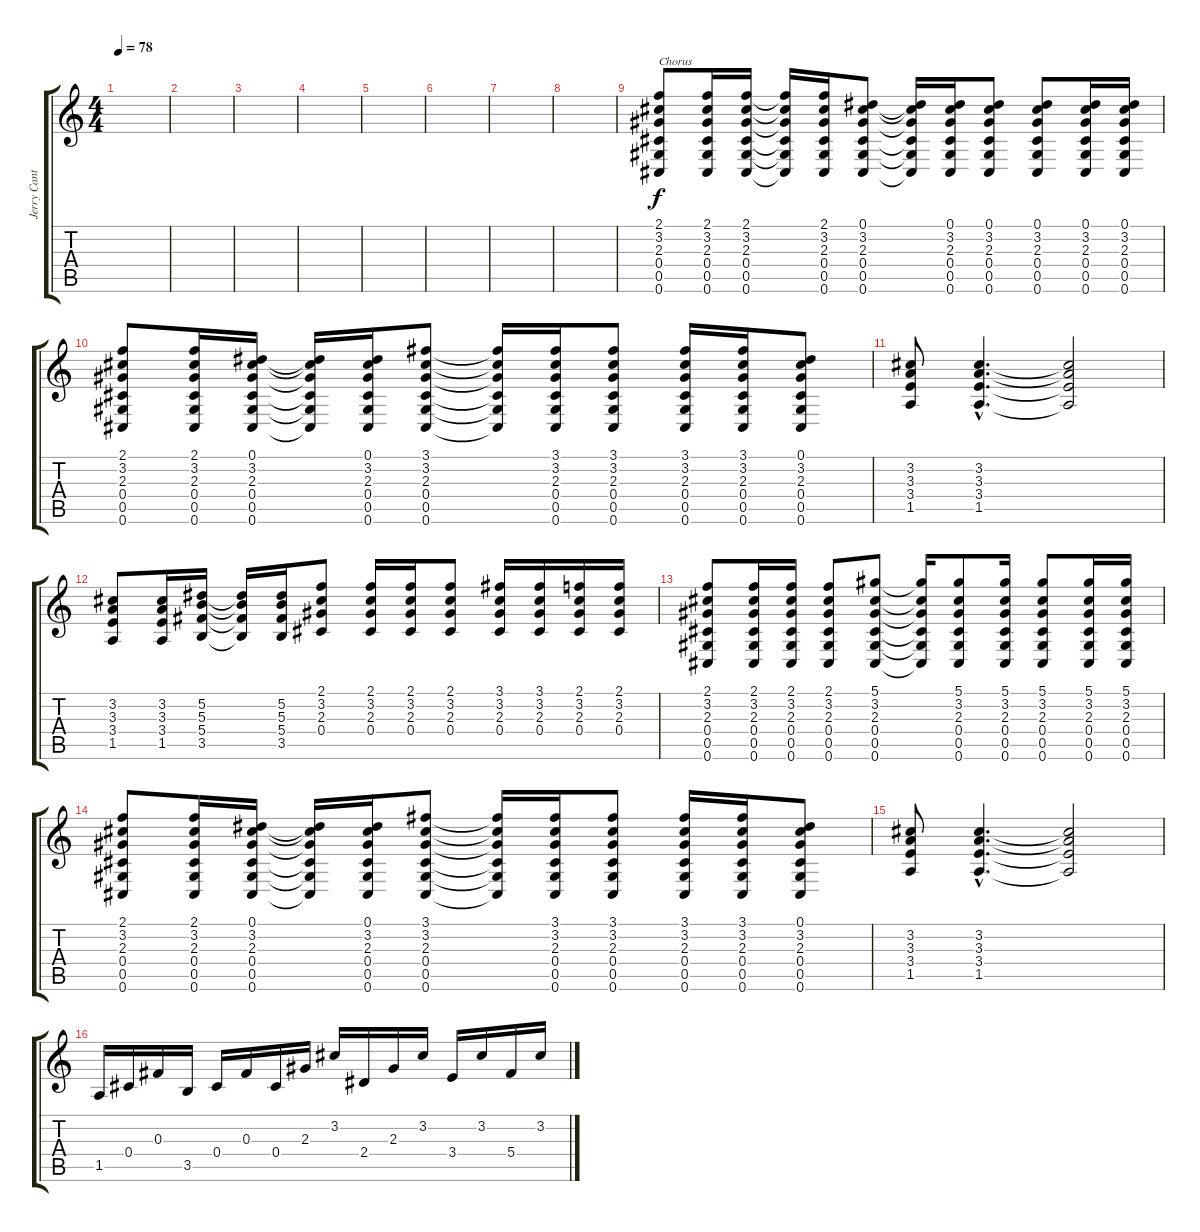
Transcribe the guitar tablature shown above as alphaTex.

\track ("Jerry Cantrell - 12 String Acoustic #2" "Jerry Cant") {instrument acousticguitarsteel}
\staff {score tabs}
\tuning (Eb4 Bb3 Gb3 Db3 Ab2 Db2) {hide}
\ts (4 4)
\tempo 78
\clef g2
\ks c
|
|
|
|
|
|
|
|
(2.1 3.2 2.3 0.4 0.5 0.6).8{txt "Chorus"} (2.1 3.2 2.3 0.4 0.5 0.6).16 (2.1 3.2 2.3 0.4 0.5 0.6).16 (2.1{t} 3.2{t} 2.3{t} 0.4{t} 0.5{t} 0.6{t}).16 (2.1 3.2 2.3 0.4 0.5 0.6).16 (0.1 3.2 2.3 0.4 0.5 0.6).8 (0.1{t} 3.2{t} 2.3{t} 0.4{t} 0.5{t} 0.6{t}).16 (0.1 3.2 2.3 0.4 0.5 0.6).16 (0.1 3.2 2.3 0.4 0.5 0.6).8 (0.1 3.2 2.3 0.4 0.5 0.6).8 (0.1 3.2 2.3 0.4 0.5 0.6).16 (0.1 3.2 2.3 0.4 0.5 0.6).16 |
(2.1 3.2 2.3 0.4 0.5 0.6).8 (2.1 3.2 2.3 0.4 0.5 0.6).16 (0.1 3.2 2.3 0.4 0.5 0.6).16 (0.1{t} 3.2{t} 2.3{t} 0.4{t} 0.5{t} 0.6{t}).16 (0.1 3.2 2.3 0.4 0.5 0.6).16 (3.1 3.2 2.3 0.4 0.5 0.6).8 (3.1{t} 3.2{t} 2.3{t} 0.4{t} 0.5{t} 0.6{t}).16 (3.1 3.2 2.3 0.4 0.5 0.6).16 (3.1 3.2 2.3 0.4 0.5 0.6).8 (3.1 3.2 2.3 0.4 0.5 0.6).16 (3.1 3.2 2.3 0.4 0.5 0.6).16 (0.1 3.2 2.3 0.4 0.5 0.6).8 |
(3.2 3.3 3.4 1.5).8 (3.2{hac} 3.3{hac} 3.4{hac} 1.5{hac}).4{d} (3.2{t} 3.3{t} 3.4{t} 1.5{t}).2 |
(3.2 3.3 3.4 1.5).8 (3.2 3.3 3.4 1.5).16 (5.2 5.3 5.4 3.5).16 (5.2{t} 5.3{t} 5.4{t} 3.5{t}).16 (5.2 5.3 5.4 3.5).16 (2.1 3.2 2.3 0.4).8 (2.1 3.2 2.3 0.4).16 (2.1 3.2 2.3 0.4).16 (2.1 3.2 2.3 0.4).8 (3.1 3.2 2.3 0.4).16 (3.1 3.2 2.3 0.4).16 (2.1 3.2 2.3 0.4).16 (2.1 3.2 2.3 0.4).16 |
(2.1 3.2 2.3 0.4 0.5 0.6).8 (2.1 3.2 2.3 0.4 0.5 0.6).16 (2.1 3.2 2.3 0.4 0.5 0.6).16 (2.1 3.2 2.3 0.4 0.5 0.6).8 (5.1 3.2 2.3 0.4 0.5 0.6).8 (5.1{t} 3.2{t} 2.3{t} 0.4{t} 0.5{t} 0.6{t}).16 (5.1 3.2 2.3 0.4 0.5 0.6).8 (5.1 3.2 2.3 0.4 0.5 0.6).16 (5.1 3.2 2.3 0.4 0.5 0.6).8 (5.1 3.2 2.3 0.4 0.5 0.6).16 (5.1 3.2 2.3 0.4 0.5 0.6).16 |
(2.1 3.2 2.3 0.4 0.5 0.6).8 (2.1 3.2 2.3 0.4 0.5 0.6).16 (0.1 3.2 2.3 0.4 0.5 0.6).16 (0.1{t} 3.2{t} 2.3{t} 0.4{t} 0.5{t} 0.6{t}).16 (0.1 3.2 2.3 0.4 0.5 0.6).16 (3.1 3.2 2.3 0.4 0.5 0.6).8 (3.1{t} 3.2{t} 2.3{t} 0.4{t} 0.5{t} 0.6{t}).16 (3.1 3.2 2.3 0.4 0.5 0.6).16 (3.1 3.2 2.3 0.4 0.5 0.6).8 (3.1 3.2 2.3 0.4 0.5 0.6).16 (3.1 3.2 2.3 0.4 0.5 0.6).16 (0.1 3.2 2.3 0.4 0.5 0.6).8 |
(3.2 3.3 3.4 1.5).8 (3.2{hac} 3.3{hac} 3.4{hac} 1.5{hac}).4{d} (3.2{t} 3.3{t} 3.4{t} 1.5{t}).2 |
1.5.16 0.4.16 0.3.16 3.5.16 0.4.16 0.3.16 0.4.16 2.3.16 3.2.16 2.4.16 2.3.16 3.2.16 3.4.16 3.2.16 5.4.16 3.2.16
